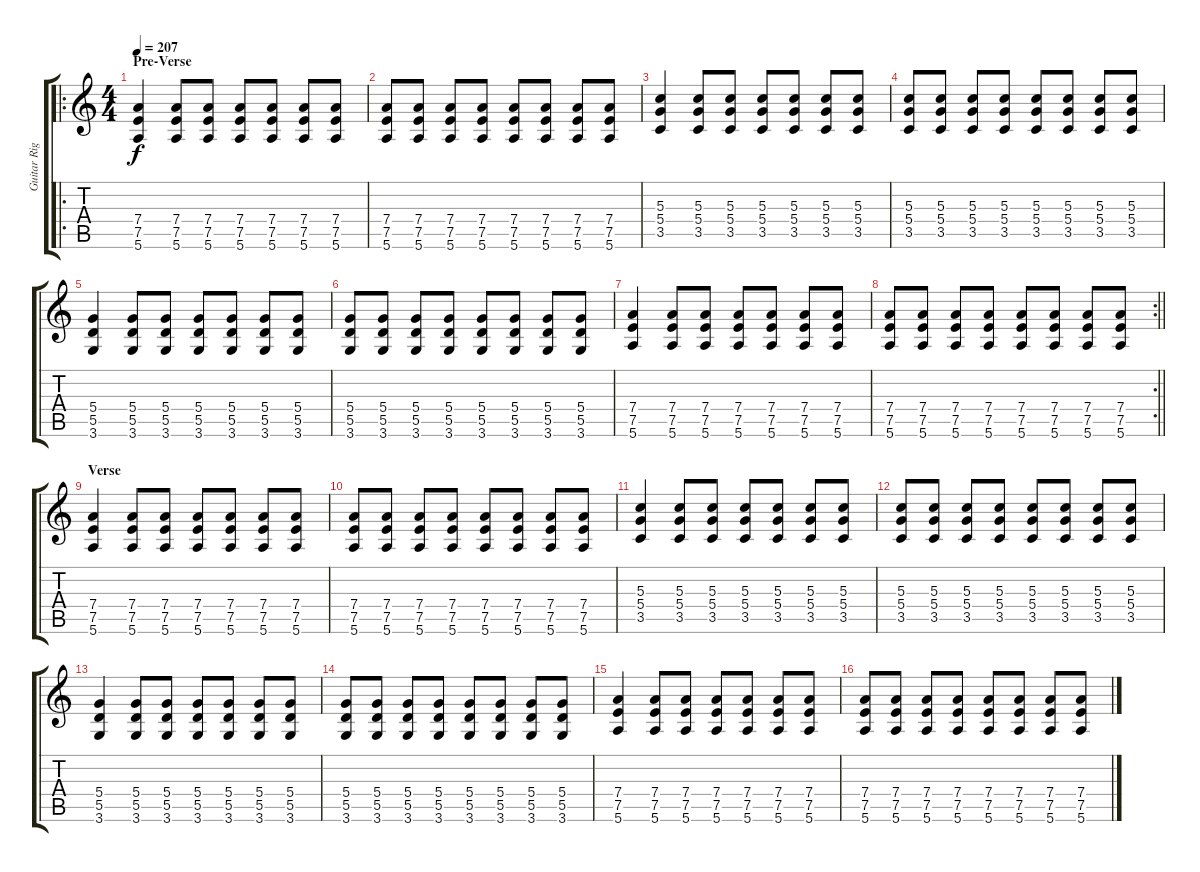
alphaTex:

\track ("Guitar Right" "Guitar Rig") {instrument distortionguitar}
\staff {score tabs}
\tuning (E4 B3 G3 D3 A2 E2) {hide}
\ro
\ts (4 4)
\section ("" "Pre-Verse")
\tempo 207
\clef g2
\ks c
(7.4 7.5 5.6).4{txt "" dy f} (7.4 7.5 5.6).8 (7.4 7.5 5.6).8 (7.4 7.5 5.6).8 (7.4 7.5 5.6).8 (7.4 7.5 5.6).8 (7.4 7.5 5.6).8 |
(7.4 7.5 5.6).8 (7.4 7.5 5.6).8 (7.4 7.5 5.6).8 (7.4 7.5 5.6).8 (7.4 7.5 5.6).8 (7.4 7.5 5.6).8 (7.4 7.5 5.6).8 (7.4 7.5 5.6).8 |
(5.3 5.4 3.5).4 (5.3 5.4 3.5).8 (5.3 5.4 3.5).8 (5.3 5.4 3.5).8 (5.3 5.4 3.5).8 (5.3 5.4 3.5).8 (5.3 5.4 3.5).8 |
(5.3 5.4 3.5).8 (5.3 5.4 3.5).8 (5.3 5.4 3.5).8 (5.3 5.4 3.5).8 (5.3 5.4 3.5).8 (5.3 5.4 3.5).8 (5.3 5.4 3.5).8 (5.3 5.4 3.5).8 |
(5.4 5.5 3.6).4 (5.4 5.5 3.6).8 (5.4 5.5 3.6).8 (5.4 5.5 3.6).8 (5.4 5.5 3.6).8 (5.4 5.5 3.6).8 (5.4 5.5 3.6).8 |
(5.4 5.5 3.6).8 (5.4 5.5 3.6).8 (5.4 5.5 3.6).8 (5.4 5.5 3.6).8 (5.4 5.5 3.6).8 (5.4 5.5 3.6).8 (5.4 5.5 3.6).8 (5.4 5.5 3.6).8 |
(7.4 7.5 5.6).4 (7.4 7.5 5.6).8 (7.4 7.5 5.6).8 (7.4 7.5 5.6).8 (7.4 7.5 5.6).8 (7.4 7.5 5.6).8 (7.4 7.5 5.6).8 |
\rc 2
\barLineRight lightlight
(7.4 7.5 5.6).8 (7.4 7.5 5.6).8 (7.4 7.5 5.6).8 (7.4 7.5 5.6).8 (7.4 7.5 5.6).8 (7.4 7.5 5.6).8 (7.4 7.5 5.6).8 (7.4 7.5 5.6).8 |
\section ("" "Verse")
(7.4 7.5 5.6).4 (7.4 7.5 5.6).8 (7.4 7.5 5.6).8 (7.4 7.5 5.6).8 (7.4 7.5 5.6).8 (7.4 7.5 5.6).8 (7.4 7.5 5.6).8 |
(7.4 7.5 5.6).8 (7.4 7.5 5.6).8 (7.4 7.5 5.6).8 (7.4 7.5 5.6).8 (7.4 7.5 5.6).8 (7.4 7.5 5.6).8 (7.4 7.5 5.6).8 (7.4 7.5 5.6).8 |
(5.3 5.4 3.5).4 (5.3 5.4 3.5).8 (5.3 5.4 3.5).8 (5.3 5.4 3.5).8 (5.3 5.4 3.5).8 (5.3 5.4 3.5).8 (5.3 5.4 3.5).8 |
(5.3 5.4 3.5).8 (5.3 5.4 3.5).8 (5.3 5.4 3.5).8 (5.3 5.4 3.5).8 (5.3 5.4 3.5).8 (5.3 5.4 3.5).8 (5.3 5.4 3.5).8 (5.3 5.4 3.5).8 |
(5.4 5.5 3.6).4 (5.4 5.5 3.6).8 (5.4 5.5 3.6).8 (5.4 5.5 3.6).8 (5.4 5.5 3.6).8 (5.4 5.5 3.6).8 (5.4 5.5 3.6).8 |
(5.4 5.5 3.6).8 (5.4 5.5 3.6).8 (5.4 5.5 3.6).8 (5.4 5.5 3.6).8 (5.4 5.5 3.6).8 (5.4 5.5 3.6).8 (5.4 5.5 3.6).8 (5.4 5.5 3.6).8 |
(7.4 7.5 5.6).4 (7.4 7.5 5.6).8 (7.4 7.5 5.6).8 (7.4 7.5 5.6).8 (7.4 7.5 5.6).8 (7.4 7.5 5.6).8 (7.4 7.5 5.6).8 |
(7.4 7.5 5.6).8 (7.4 7.5 5.6).8 (7.4 7.5 5.6).8 (7.4 7.5 5.6).8 (7.4 7.5 5.6).8 (7.4 7.5 5.6).8 (7.4 7.5 5.6).8 (7.4 7.5 5.6).8
